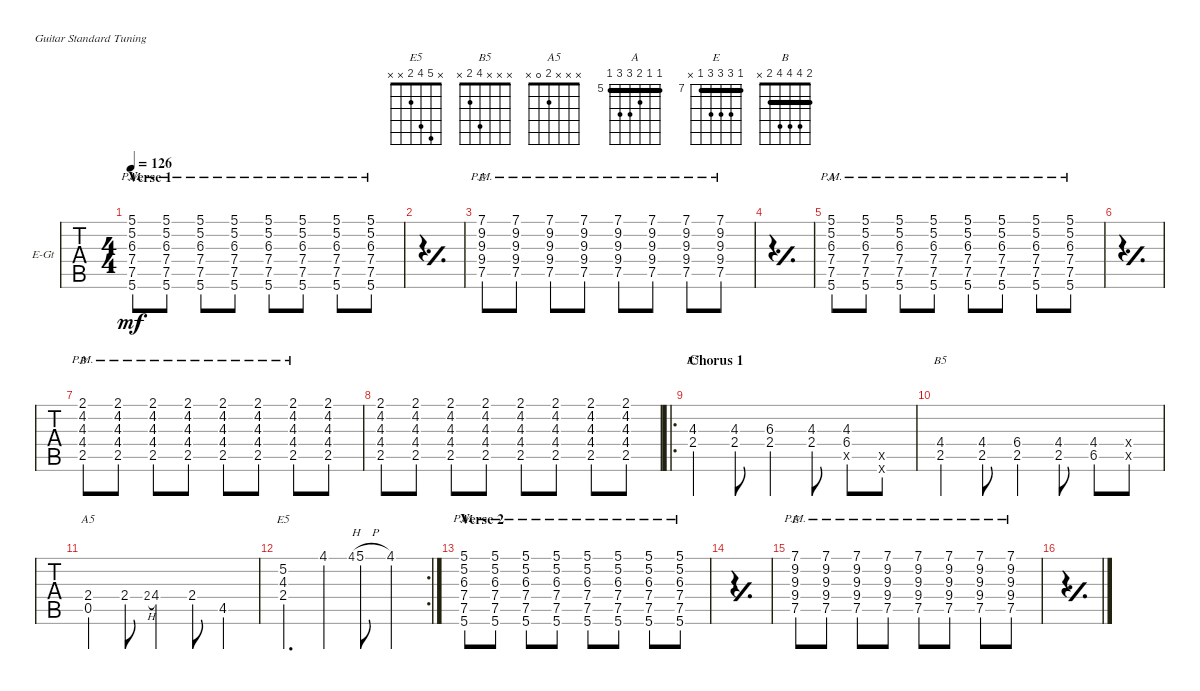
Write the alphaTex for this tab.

\defaultSystemsLayout 4
\bracketExtendMode groupsimilarinstruments
\firstSystemTrackNameOrientation horizontal
\otherSystemsTrackNameOrientation horizontal
\track ("Guitar (No Capo)" "E-Gt") {instrument distortionguitar}
\staff {tabs}
\tuning (E4 B3 G3 D3 A2 E2)
\chord ("E5" x x 4 2 x x) {showfingering false}
\chord ("B5" x x x 4 2 x) {showfingering false}
\chord ("A5" x x x 2 0 x) {showfingering false}
\chord ("E5" x 5 4 2 x x) {showfingering false}
\chord ("A" 5 5 6 7 7 5) {firstfret 5 showfingering false barre (5 5)}
\chord ("E" 7 9 9 9 7 x) {firstfret 7 showfingering false barre 7}
\chord ("B" 2 4 4 4 2 x) {showfingering false barre 2}
\ts (4 4)
\section ("" "Verse 1")
\tempo 126
\clef g2
\ks c
(5.6{pm} 7.5{pm} 7.4{pm} 6.3{pm} 5.2{pm} 5.1{pm}).8{ch "A" lyrics (0 "") lyrics (1 "") lyrics (2 "") lyrics (3 "") lyrics (4 "") dy mf} (5.6{pm} 7.5{pm} 7.4{pm} 6.3{pm} 5.2{pm} 5.1{pm}).8{lyrics (0 "") lyrics (1 "") lyrics (2 "") lyrics (3 "") lyrics (4 "")} (5.6{pm} 7.5{pm} 7.4{pm} 6.3{pm} 5.2{pm} 5.1{pm}).8{lyrics (0 "") lyrics (1 "") lyrics (2 "") lyrics (3 "") lyrics (4 "")} (5.6{pm} 7.5{pm} 7.4{pm} 6.3{pm} 5.2{pm} 5.1{pm}).8{lyrics (0 "") lyrics (1 "") lyrics (2 "") lyrics (3 "") lyrics (4 "")} (5.6{pm} 7.5{pm} 7.4{pm} 6.3{pm} 5.2{pm} 5.1{pm}).8{lyrics (0 "") lyrics (1 "") lyrics (2 "") lyrics (3 "") lyrics (4 "")} (5.6{pm} 7.5{pm} 7.4{pm} 6.3{pm} 5.2{pm} 5.1{pm}).8{lyrics (0 "") lyrics (1 "") lyrics (2 "") lyrics (3 "") lyrics (4 "")} (5.6{pm} 7.5{pm} 7.4{pm} 6.3{pm} 5.2{pm} 5.1{pm}).8{lyrics (0 "") lyrics (1 "") lyrics (2 "") lyrics (3 "") lyrics (4 "")} (5.6{pm} 7.5{pm} 7.4{pm} 6.3{pm} 5.2{pm} 5.1{pm}).8{lyrics (0 "") lyrics (1 "") lyrics (2 "") lyrics (3 "") lyrics (4 "")} |
\simile simple
|
\simile none
(7.5{pm} 9.4{pm} 9.2{pm} 9.3{pm} 7.1{pm}).8{ch "E" lyrics (0 "") lyrics (1 "") lyrics (2 "") lyrics (3 "") lyrics (4 "")} (7.5{pm} 9.4{pm} 9.2{pm} 9.3{pm} 7.1{pm}).8{lyrics (0 "") lyrics (1 "") lyrics (2 "") lyrics (3 "") lyrics (4 "")} (7.5{pm} 9.4{pm} 9.2{pm} 9.3{pm} 7.1{pm}).8{lyrics (0 "") lyrics (1 "") lyrics (2 "") lyrics (3 "") lyrics (4 "")} (7.5{pm} 9.4{pm} 9.2{pm} 9.3{pm} 7.1{pm}).8{lyrics (0 "") lyrics (1 "") lyrics (2 "") lyrics (3 "") lyrics (4 "")} (7.5{pm} 9.4{pm} 9.2{pm} 9.3{pm} 7.1{pm}).8{lyrics (0 "") lyrics (1 "") lyrics (2 "") lyrics (3 "") lyrics (4 "")} (7.5{pm} 9.4{pm} 9.2{pm} 9.3{pm} 7.1{pm}).8{lyrics (0 "") lyrics (1 "") lyrics (2 "") lyrics (3 "") lyrics (4 "")} (7.5{pm} 9.4{pm} 9.2{pm} 9.3{pm} 7.1{pm}).8{lyrics (0 "") lyrics (1 "") lyrics (2 "") lyrics (3 "") lyrics (4 "")} (7.5{pm} 9.4{pm} 9.2{pm} 9.3{pm} 7.1{pm}).8{lyrics (0 "") lyrics (1 "") lyrics (2 "") lyrics (3 "") lyrics (4 "")} |
\simile simple
|
\simile none
(5.6{pm} 7.5{pm} 7.4{pm} 6.3{pm} 5.2{pm} 5.1{pm}).8{ch "A" lyrics (0 "") lyrics (1 "") lyrics (2 "") lyrics (3 "") lyrics (4 "")} (5.6{pm} 7.5{pm} 7.4{pm} 6.3{pm} 5.2{pm} 5.1{pm}).8{lyrics (0 "") lyrics (1 "") lyrics (2 "") lyrics (3 "") lyrics (4 "")} (5.6{pm} 7.5{pm} 7.4{pm} 6.3{pm} 5.2{pm} 5.1{pm}).8{lyrics (0 "") lyrics (1 "") lyrics (2 "") lyrics (3 "") lyrics (4 "")} (5.6{pm} 7.5{pm} 7.4{pm} 6.3{pm} 5.2{pm} 5.1{pm}).8{lyrics (0 "") lyrics (1 "") lyrics (2 "") lyrics (3 "") lyrics (4 "")} (5.6{pm} 7.5{pm} 7.4{pm} 6.3{pm} 5.2{pm} 5.1{pm}).8{lyrics (0 "") lyrics (1 "") lyrics (2 "") lyrics (3 "") lyrics (4 "")} (5.6{pm} 7.5{pm} 7.4{pm} 6.3{pm} 5.2{pm} 5.1{pm}).8{lyrics (0 "") lyrics (1 "") lyrics (2 "") lyrics (3 "") lyrics (4 "")} (5.6{pm} 7.5{pm} 7.4{pm} 6.3{pm} 5.2{pm} 5.1{pm}).8{lyrics (0 "") lyrics (1 "") lyrics (2 "") lyrics (3 "") lyrics (4 "")} (5.6{pm} 7.5{pm} 7.4{pm} 6.3{pm} 5.2{pm} 5.1{pm}).8{lyrics (0 "") lyrics (1 "") lyrics (2 "") lyrics (3 "") lyrics (4 "")} |
\simile simple
|
\simile none
(2.5{pm} 4.4{pm} 4.3{pm} 4.2{pm} 2.1{pm}).8{ch "B" lyrics (0 "") lyrics (1 "") lyrics (2 "") lyrics (3 "") lyrics (4 "")} (2.5{pm} 4.4{pm} 4.3{pm} 4.2{pm} 2.1{pm}).8{lyrics (0 "") lyrics (1 "") lyrics (2 "") lyrics (3 "") lyrics (4 "")} (2.5{pm} 4.4{pm} 4.3{pm} 4.2{pm} 2.1{pm}).8{lyrics (0 "") lyrics (1 "") lyrics (2 "") lyrics (3 "") lyrics (4 "")} (2.5{pm} 4.4{pm} 4.3{pm} 4.2{pm} 2.1{pm}).8{lyrics (0 "") lyrics (1 "") lyrics (2 "") lyrics (3 "") lyrics (4 "")} (2.5{pm} 4.4{pm} 4.3{pm} 4.2{pm} 2.1{pm}).8{lyrics (0 "") lyrics (1 "") lyrics (2 "") lyrics (3 "") lyrics (4 "")} (2.5{pm} 4.4{pm} 4.3{pm} 4.2{pm} 2.1{pm}).8{lyrics (0 "") lyrics (1 "") lyrics (2 "") lyrics (3 "") lyrics (4 "")} (2.5 4.4{pm} 4.3{pm} 4.2{pm} 2.1{pm}).8{lyrics (0 "") lyrics (1 "") lyrics (2 "") lyrics (3 "") lyrics (4 "")} (2.5 4.4 4.3 4.2 2.1).8{lyrics (0 "") lyrics (1 "") lyrics (2 "") lyrics (3 "") lyrics (4 "")} |
(2.5 4.4 4.3 4.2 2.1).8{lyrics (0 "") lyrics (1 "") lyrics (2 "") lyrics (3 "") lyrics (4 "")} (2.5 4.4 4.3 4.2 2.1).8{lyrics (0 "") lyrics (1 "") lyrics (2 "") lyrics (3 "") lyrics (4 "")} (2.5 4.4 4.3 4.2 2.1).8{lyrics (0 "") lyrics (1 "") lyrics (2 "") lyrics (3 "") lyrics (4 "")} (2.5 4.4 4.3 4.2 2.1).8{lyrics (0 "") lyrics (1 "") lyrics (2 "") lyrics (3 "") lyrics (4 "")} (2.5 4.4 4.3 4.2 2.1).8{lyrics (0 "") lyrics (1 "") lyrics (2 "") lyrics (3 "") lyrics (4 "")} (2.5 4.4 4.3 4.2 2.1).8{lyrics (0 "") lyrics (1 "") lyrics (2 "") lyrics (3 "") lyrics (4 "")} (2.5 4.4 4.3 4.2 2.1).8{lyrics (0 "") lyrics (1 "") lyrics (2 "") lyrics (3 "") lyrics (4 "")} (2.5 4.4 4.3 4.2 2.1).8{lyrics (0 "") lyrics (1 "") lyrics (2 "") lyrics (3 "") lyrics (4 "")} |
\ro
\section ("" "Chorus 1")
(2.4 4.3).4{ch "E5" lyrics (0 "") lyrics (1 "") lyrics (2 "") lyrics (3 "") lyrics (4 "")} (2.4 4.3).8{lyrics (0 "") lyrics (1 "") lyrics (2 "") lyrics (3 "") lyrics (4 "")} (2.4 6.3).4{lyrics (0 "") lyrics (1 "") lyrics (2 "") lyrics (3 "") lyrics (4 "")} (2.4 4.3).8{lyrics (0 "") lyrics (1 "") lyrics (2 "") lyrics (3 "") lyrics (4 "")} (6.4 0.5{x} 4.3).8{lyrics (0 "") lyrics (1 "") lyrics (2 "") lyrics (3 "") lyrics (4 "")} (0.5{x} 0.6{x}).8{lyrics (0 "") lyrics (1 "") lyrics (2 "") lyrics (3 "") lyrics (4 "")} |
(2.5 4.4).4{ch "B5" lyrics (0 "") lyrics (1 "") lyrics (2 "") lyrics (3 "") lyrics (4 "")} (2.5 4.4).8{lyrics (0 "") lyrics (1 "") lyrics (2 "") lyrics (3 "") lyrics (4 "")} (2.5 6.4).4 (2.5 4.4).8 (6.5 4.4).8 (0.4{x} 0.5{x}).8 |
(0.5 2.4).4{ch "A5"} 2.4.8 2.4{h}.8{gr} 4.4.4 2.4.8 4.5.4 |
\rc 2
(2.4 4.3 5.2).4{d ch "E5"} 4.1.4 4.1{h}.8{gr} 5.1{h}.8 4.1.4 |
\section ("" "Verse 2")
(5.6{pm} 7.5{pm} 7.4{pm} 6.3{pm} 5.2{pm} 5.1{pm}).8{ch "A"} (5.6{pm} 7.5{pm} 7.4{pm} 6.3{pm} 5.2{pm} 5.1{pm}).8 (5.6{pm} 7.5{pm} 7.4{pm} 6.3{pm} 5.2{pm} 5.1{pm}).8 (5.6{pm} 7.5{pm} 7.4{pm} 6.3{pm} 5.2{pm} 5.1{pm}).8 (5.6{pm} 7.5{pm} 7.4{pm} 6.3{pm} 5.2{pm} 5.1{pm}).8 (5.6{pm} 7.5{pm} 7.4{pm} 6.3{pm} 5.2{pm} 5.1{pm}).8 (5.6{pm} 7.5{pm} 7.4{pm} 6.3{pm} 5.2{pm} 5.1{pm}).8 (5.6{pm} 7.5{pm} 7.4{pm} 6.3{pm} 5.2{pm} 5.1{pm}).8 |
\simile simple
|
\simile none
(7.5{pm} 9.4{pm} 9.2{pm} 9.3{pm} 7.1{pm}).8{ch "E"} (7.5{pm} 9.4{pm} 9.2{pm} 9.3{pm} 7.1{pm}).8 (7.5{pm} 9.4{pm} 9.2{pm} 9.3{pm} 7.1{pm}).8 (7.5{pm} 9.4{pm} 9.2{pm} 9.3{pm} 7.1{pm}).8 (7.5{pm} 9.4{pm} 9.2{pm} 9.3{pm} 7.1{pm}).8 (7.5{pm} 9.4{pm} 9.2{pm} 9.3{pm} 7.1{pm}).8 (7.5{pm} 9.4{pm} 9.2{pm} 9.3{pm} 7.1{pm}).8 (7.5{pm} 9.4{pm} 9.2{pm} 9.3{pm} 7.1{pm}).8 |
\simile simple
